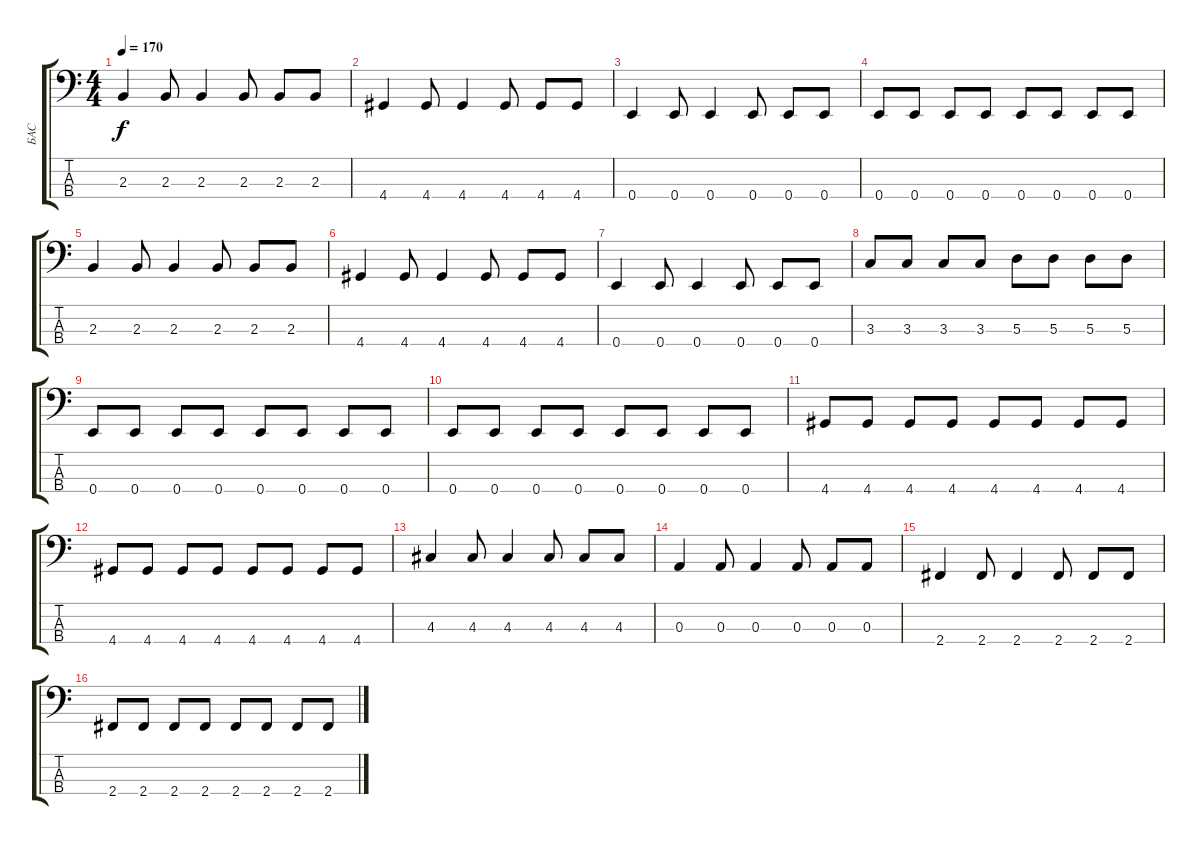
\track ("БАС" "БАС") {instrument electricbassfinger}
\staff {score tabs}
\tuning (G2 D2 A1 E1) {hide}
\ts (4 4)
\tempo 170
\clef f4
\ks c
2.3.4{dy f} 2.3.8 2.3.4 2.3.8 2.3.8 2.3.8 |
4.4.4 4.4.8 4.4.4 4.4.8 4.4.8 4.4.8 |
0.4.4 0.4.8 0.4.4 0.4.8 0.4.8 0.4.8 |
0.4.8 0.4.8 0.4.8 0.4.8 0.4.8 0.4.8 0.4.8 0.4.8 |
2.3.4 2.3.8 2.3.4 2.3.8 2.3.8 2.3.8 |
4.4.4 4.4.8 4.4.4 4.4.8 4.4.8 4.4.8 |
0.4.4 0.4.8 0.4.4 0.4.8 0.4.8 0.4.8 |
3.3.8 3.3.8 3.3.8 3.3.8 5.3.8 5.3.8 5.3.8 5.3.8 |
0.4.8 0.4.8 0.4.8 0.4.8 0.4.8 0.4.8 0.4.8 0.4.8 |
0.4.8 0.4.8 0.4.8 0.4.8 0.4.8 0.4.8 0.4.8 0.4.8 |
4.4.8 4.4.8 4.4.8 4.4.8 4.4.8 4.4.8 4.4.8 4.4.8 |
4.4.8 4.4.8 4.4.8 4.4.8 4.4.8 4.4.8 4.4.8 4.4.8 |
4.3.4 4.3.8 4.3.4 4.3.8 4.3.8 4.3.8 |
0.3.4 0.3.8 0.3.4 0.3.8 0.3.8 0.3.8 |
2.4.4 2.4.8 2.4.4 2.4.8 2.4.8 2.4.8 |
2.4.8 2.4.8 2.4.8 2.4.8 2.4.8 2.4.8 2.4.8 2.4.8
